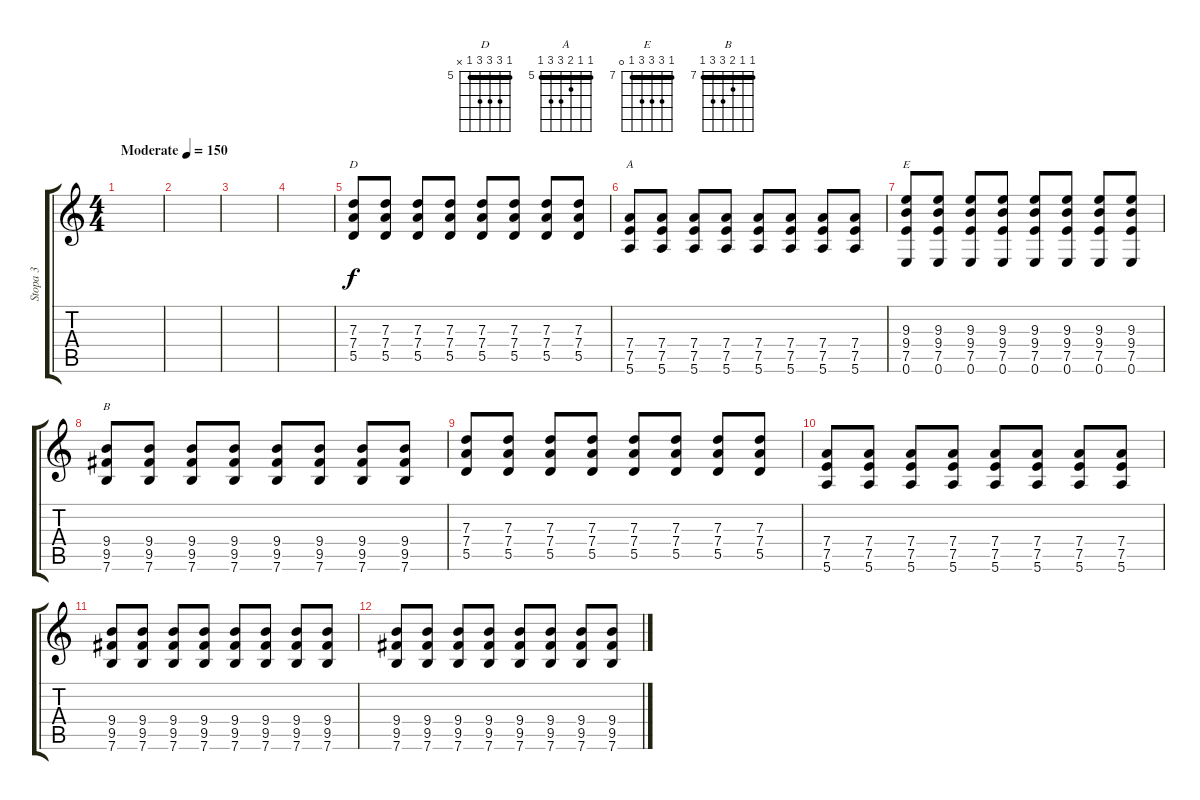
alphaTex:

\track ("Stopa 3" "Stopa 3") {instrument distortionguitar}
\staff {score tabs}
\tuning (E4 B3 G3 D3 A2 E2) {hide}
\chord ("D" 5 7 7 7 5 x) {firstfret 5 barre 5}
\chord ("A" 5 5 6 7 7 5) {firstfret 5 barre 5}
\chord ("E" 7 9 9 9 7 0) {firstfret 7 barre 7}
\chord ("B" 7 7 8 9 9 7) {firstfret 7 barre 7}
\ts (4 4)
\tempo (150 "Moderate")
\clef g2
\ks c
|
|
|
|
(7.3 7.4 5.5).8{ch "D"} (7.3 7.4 5.5).8 (7.3 7.4 5.5).8 (7.3 7.4 5.5).8 (7.3 7.4 5.5).8 (7.3 7.4 5.5).8 (7.3 7.4 5.5).8 (7.3 7.4 5.5).8 |
(7.4 7.5 5.6).8{ch "A"} (7.4 7.5 5.6).8 (7.4 7.5 5.6).8 (7.4 7.5 5.6).8 (7.4 7.5 5.6).8 (7.4 7.5 5.6).8 (7.4 7.5 5.6).8 (7.4 7.5 5.6).8 |
(9.3 9.4 7.5 0.6).8{ch "E"} (9.3 9.4 7.5 0.6).8 (9.3 9.4 7.5 0.6).8 (9.3 9.4 7.5 0.6).8 (9.3 9.4 7.5 0.6).8 (9.3 9.4 7.5 0.6).8 (9.3 9.4 7.5 0.6).8 (9.3 9.4 7.5 0.6).8 |
(9.4 9.5 7.6).8{ch "B"} (9.4 9.5 7.6).8 (9.4 9.5 7.6).8 (9.4 9.5 7.6).8 (9.4 9.5 7.6).8 (9.4 9.5 7.6).8 (9.4 9.5 7.6).8 (9.4 9.5 7.6).8 |
(7.3 7.4 5.5).8 (7.3 7.4 5.5).8 (7.3 7.4 5.5).8 (7.3 7.4 5.5).8 (7.3 7.4 5.5).8 (7.3 7.4 5.5).8 (7.3 7.4 5.5).8 (7.3 7.4 5.5).8 |
(7.4 7.5 5.6).8 (7.4 7.5 5.6).8 (7.4 7.5 5.6).8 (7.4 7.5 5.6).8 (7.4 7.5 5.6).8 (7.4 7.5 5.6).8 (7.4 7.5 5.6).8 (7.4 7.5 5.6).8 |
(9.4 9.5 7.6).8 (9.4 9.5 7.6).8 (9.4 9.5 7.6).8 (9.4 9.5 7.6).8 (9.4 9.5 7.6).8 (9.4 9.5 7.6).8 (9.4 9.5 7.6).8 (9.4 9.5 7.6).8 |
(9.4 9.5 7.6).8 (9.4 9.5 7.6).8 (9.4 9.5 7.6).8 (9.4 9.5 7.6).8 (9.4 9.5 7.6).8 (9.4 9.5 7.6).8 (9.4 9.5 7.6).8 (9.4 9.5 7.6).8
